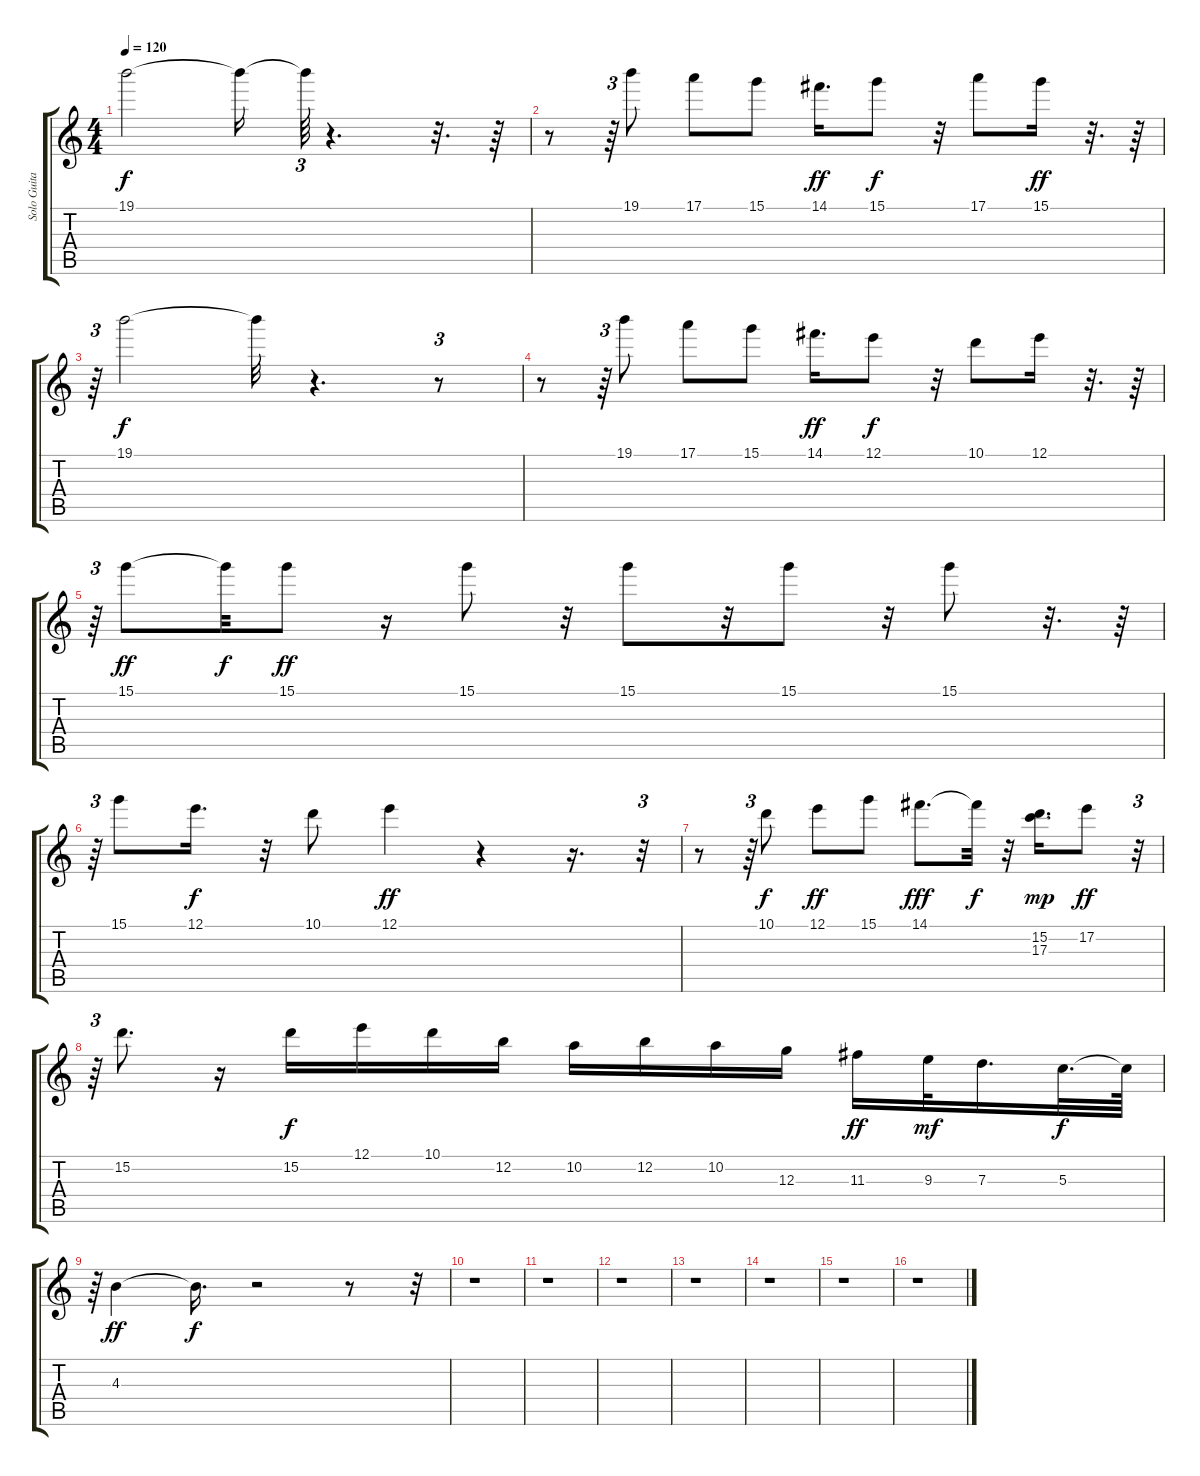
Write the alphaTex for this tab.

\track ("Solo Guitar " "Solo Guita") {instrument overdrivenguitar}
\staff {score tabs}
\tuning (E4 B3 G3 D3 A2 E2) {hide}
\ts (4 4)
\tempo 120
\clef g2
\ks c
19.1{t}.2{dy f} 19.1{t}.16 19.1{t}.64{tu (3 2)} r.4{d} r.32{d} r.64 |
r.8 r.64{tu (3 2)} 19.1.8 17.1.8 15.1.8 14.1.16{d dy ff} 15.1.8{dy f} r.32 17.1.8 15.1.16{dy ff} r.32{d} r.64 |
r.64{tu (3 2)} 19.1.2{dy f} 19.1{t}.32 r.4{d} r.8{tu (3 2)} |
r.8 r.64{tu (3 2)} 19.1.8 17.1.8 15.1.8 14.1.16{d dy ff} 12.1.8{dy f} r.32 10.1.8 12.1.16 r.32{d} r.64 |
r.64{tu (3 2)} 15.1.8{dy ff} 15.1{t}.32{dy f} 15.1.8{dy ff} r.16 15.1.8 r.32 15.1.8 r.32 15.1.8 r.32 15.1.8 r.32{d} r.64 |
r.64{tu (3 2)} 15.1.8 12.1.16{d dy f} r.32 10.1.8 12.1.4{dy ff} r.4 r.16{d} r.32{tu (3 2)} |
r.8 r.64{tu (3 2)} 10.1.8{dy f} 12.1.8{dy ff} 15.1.8 14.1.8{d dy fff} 14.1{t}.32{dy f} r.32 (15.2 17.3).16{d dy mp} 17.2.8{dy ff} r.32{tu (3 2)} |
r.64{tu (3 2)} 15.2.8{d} r.16 15.2.16{dy f} 12.1.16 10.1.16 12.2.16 10.2.16 12.2.16 10.2.16 12.3.16 11.3.16{dy ff} 9.3.32{dy mf} 7.3.16{d} 5.3.32{d dy f} 5.3{t}.64 |
r.64{tu (3 2)} 4.3.4{dy ff} 4.3{t}.16{d dy f} r.2 r.8 r.32{tu (3 2)} |
r.1 |
r.1 |
r.1 |
r.1 |
r.1 |
r.1 |
r.1
